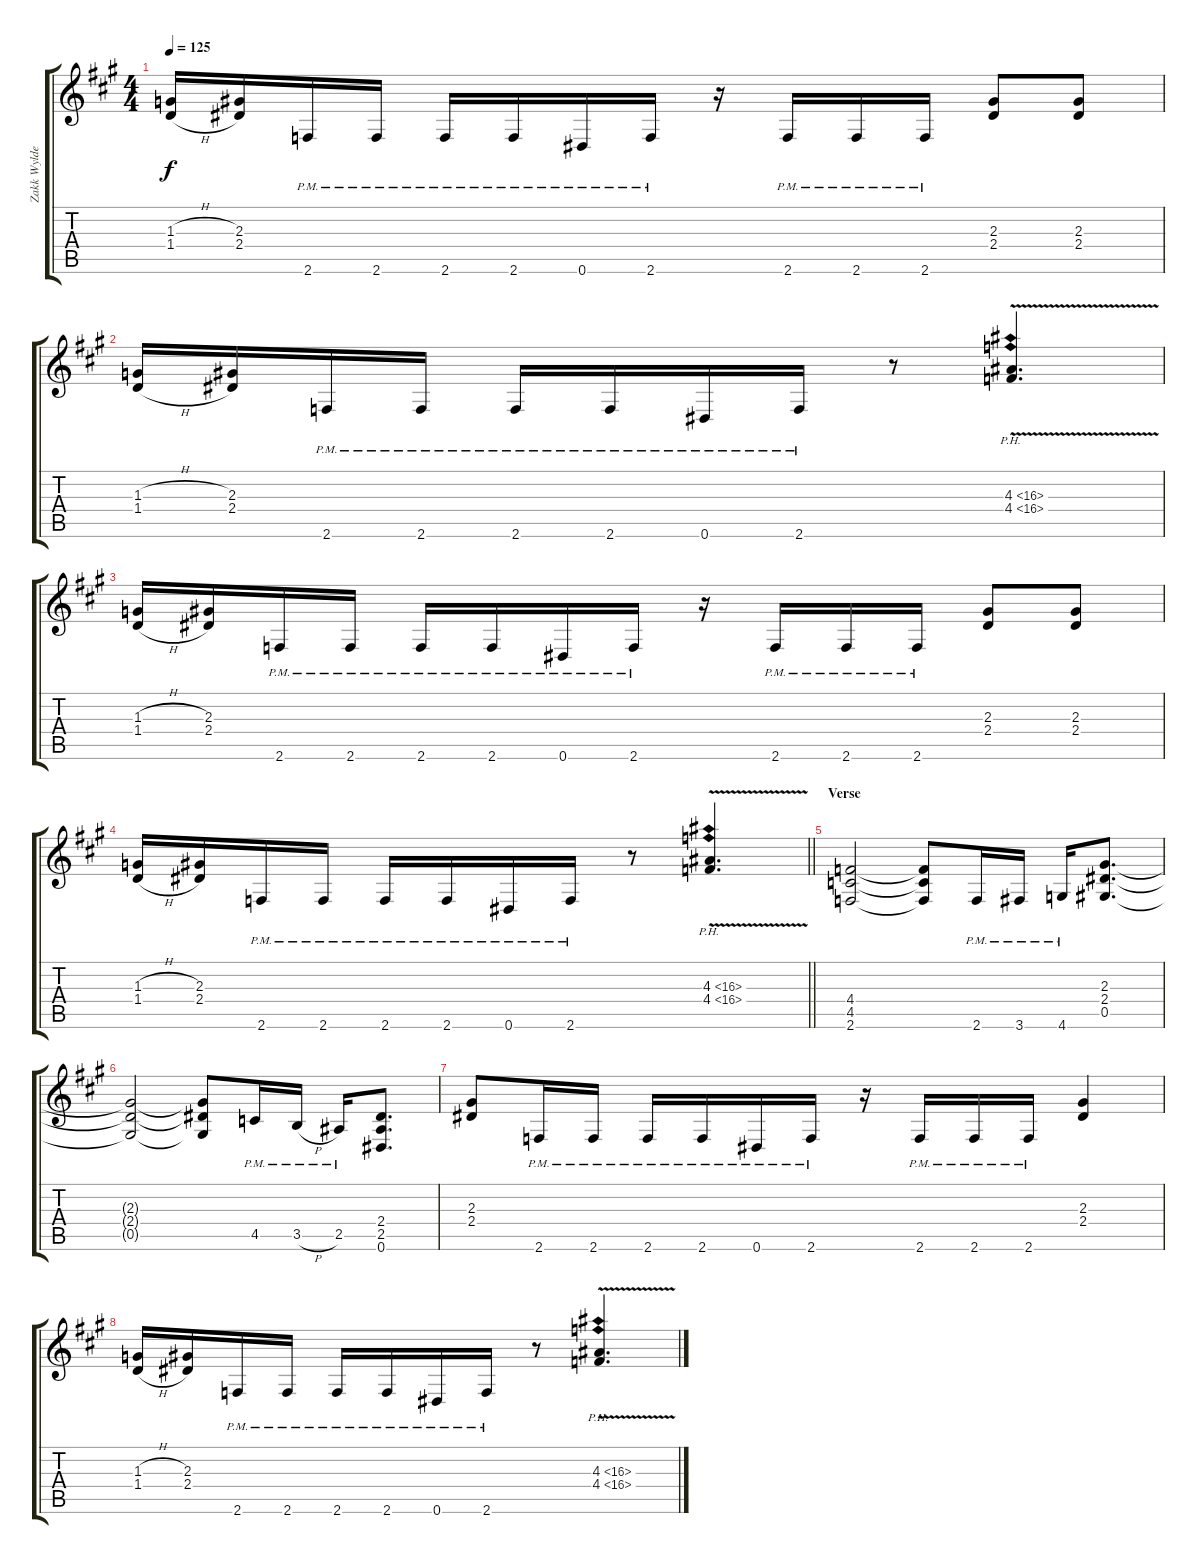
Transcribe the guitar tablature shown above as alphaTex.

\track ("Zakk Wylde - Rhytm Guitar II" "Zakk Wylde") {instrument overdrivenguitar}
\staff {score tabs}
\tuning (Eb4 Bb3 Gb3 Db3 Ab2 Eb2) {hide}
\ts (4 4)
\tempo 125
\clef g2
\ks a
(1.3{h} 1.4{h}).16{dy f} (2.3 2.4).16 2.6{pm}.16 2.6{pm}.16 2.6{pm}.16 2.6{pm}.16 0.6{pm}.16 2.6{pm}.16 r.16 2.6{pm}.16 2.6{pm}.16 2.6{pm}.16 (2.3 2.4).8 (2.3 2.4).8 |
(1.3{h} 1.4{h}).16 (2.3 2.4).16 2.6{pm}.16 2.6{pm}.16 2.6{pm}.16 2.6{pm}.16 0.6{pm}.16 2.6{pm}.16 r.8 (4.3{ph 12 v} 4.4{ph 12 v}).4{d} |
(1.3{h} 1.4{h}).16 (2.3 2.4).16 2.6{pm}.16 2.6{pm}.16 2.6{pm}.16 2.6{pm}.16 0.6{pm}.16 2.6{pm}.16 r.16 2.6{pm}.16 2.6{pm}.16 2.6{pm}.16 (2.3 2.4).8 (2.3 2.4).8 |
\barLineRight lightlight
(1.3{h} 1.4{h}).16 (2.3 2.4).16 2.6{pm}.16 2.6{pm}.16 2.6{pm}.16 2.6{pm}.16 0.6{pm}.16 2.6{pm}.16 r.8 (4.3{ph 12 v} 4.4{ph 12 v}).4{d} |
\section ("" "Verse")
(4.4 4.5 2.6).2 (4.4{t} 4.5{t} 2.6{t}).8 2.6{pm}.16 3.6{pm}.16 4.6{pm}.16 (2.3 2.4 0.5).8{d} |
(2.3{t} 2.4{t} 0.5{t}).2 (2.3{t} 2.4{t} 0.5{t}).8 4.5{pm}.16 3.5{h pm}.16 2.5{pm}.16 (2.4 2.5 0.6).8{d} |
(2.3 2.4).8 2.6{pm}.16 2.6{pm}.16 2.6{pm}.16 2.6{pm}.16 0.6{pm}.16 2.6{pm}.16 r.16 2.6{pm}.16 2.6{pm}.16 2.6{pm}.16 (2.3 2.4).4 |
(1.3{h} 1.4{h}).16 (2.3 2.4).16 2.6{pm}.16 2.6{pm}.16 2.6{pm}.16 2.6{pm}.16 0.6{pm}.16 2.6{pm}.16 r.8 (4.3{ph 12 v} 4.4{ph 12 v}).4{d}
